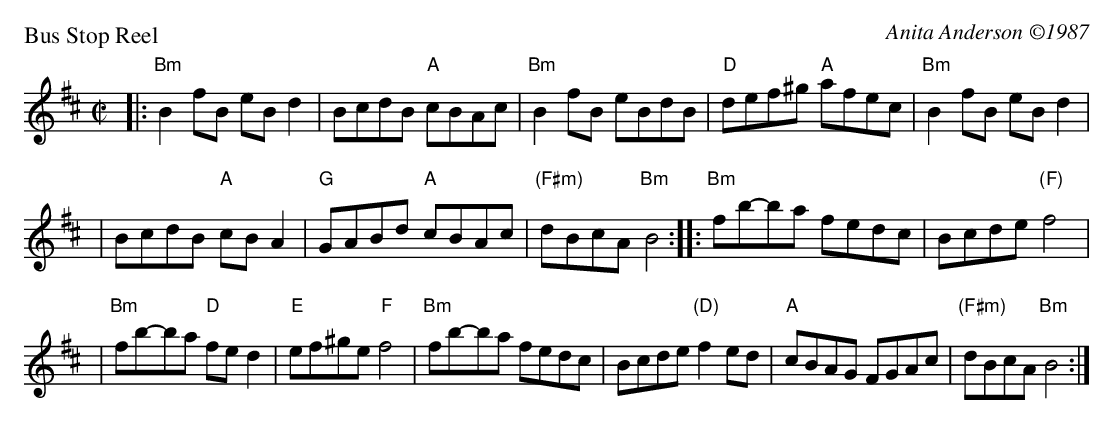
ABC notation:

X:1
P: Bus Stop Reel
C: Anita Anderson \2511987
M: C|
L: 1/8
K: Bm
|: "Bm"B2fB eBd2 | BcdB "A"cBAc | "Bm"B2fB eBdB | "D"def^g "A"afec | "Bm"B2fB eBd2 |
| BcdB "A"cBA2 | "G"GABd "A"cBAc | "(F#m)"dBcA "Bm"B4 :: "Bm"fb-ba fedc | Bcde "(F)"f4 |
| "Bm"fb-ba "D"fed2 | "E"ef^ge "F"f4 | "Bm"fb-ba fedc | Bcde "(D)"f2ed | "A"cBAG FGAc | "(F#m)"dBcA "Bm"B4 :|
